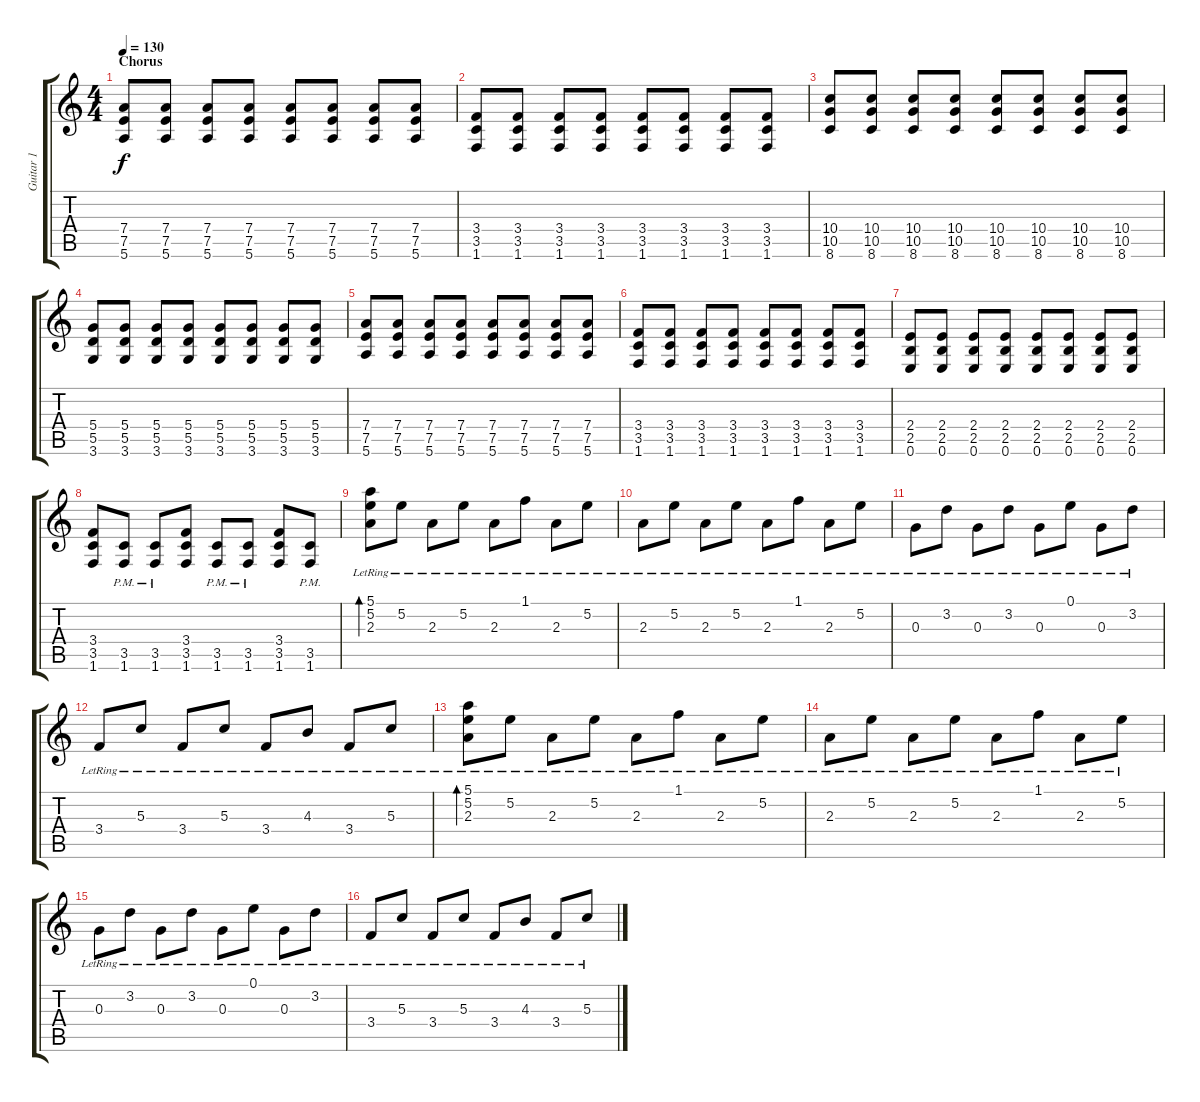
\track ("Guitar 1" "Guitar 1") {instrument acousticguitarsteel}
\staff {score tabs}
\tuning (E4 B3 G3 D3 A2 E2) {hide}
\ts (4 4)
\section ("" "Chorus")
\tempo 130
\clef g2
\ks c
(7.4 7.5 5.6).8{dy f balance 8 instrument distortionguitar} (7.4 7.5 5.6).8{balance 8 instrument distortionguitar} (7.4 7.5 5.6).8{balance 8 instrument distortionguitar} (7.4 7.5 5.6).8{balance 8 instrument distortionguitar} (7.4 7.5 5.6).8{balance 8 instrument distortionguitar} (7.4 7.5 5.6).8{balance 8 instrument distortionguitar} (7.4 7.5 5.6).8{balance 8 instrument distortionguitar} (7.4 7.5 5.6).8{balance 8 instrument distortionguitar} |
(3.4 3.5 1.6).8{balance 8 instrument distortionguitar} (3.4 3.5 1.6).8{balance 8 instrument distortionguitar} (3.4 3.5 1.6).8{balance 8 instrument distortionguitar} (3.4 3.5 1.6).8{balance 8 instrument distortionguitar} (3.4 3.5 1.6).8{balance 8 instrument distortionguitar} (3.4 3.5 1.6).8{balance 8 instrument distortionguitar} (3.4 3.5 1.6).8{balance 8 instrument distortionguitar} (3.4 3.5 1.6).8{balance 8 instrument distortionguitar} |
(10.4 10.5 8.6).8{balance 8 instrument distortionguitar} (10.4 10.5 8.6).8{balance 8 instrument distortionguitar} (10.4 10.5 8.6).8{balance 8 instrument distortionguitar} (10.4 10.5 8.6).8{balance 8 instrument distortionguitar} (10.4 10.5 8.6).8{balance 8 instrument distortionguitar} (10.4 10.5 8.6).8{balance 8 instrument distortionguitar} (10.4 10.5 8.6).8{balance 8 instrument distortionguitar} (10.4 10.5 8.6).8{balance 8 instrument distortionguitar} |
(5.4 5.5 3.6).8{balance 8 instrument distortionguitar} (5.4 5.5 3.6).8{balance 8 instrument distortionguitar} (5.4 5.5 3.6).8{balance 8 instrument distortionguitar} (5.4 5.5 3.6).8{balance 8 instrument distortionguitar} (5.4 5.5 3.6).8{balance 8 instrument distortionguitar} (5.4 5.5 3.6).8{balance 8 instrument distortionguitar} (5.4 5.5 3.6).8{balance 8 instrument distortionguitar} (5.4 5.5 3.6).8{balance 8 instrument distortionguitar} |
(7.4 7.5 5.6).8{balance 8 instrument distortionguitar} (7.4 7.5 5.6).8{balance 8 instrument distortionguitar} (7.4 7.5 5.6).8{balance 8 instrument distortionguitar} (7.4 7.5 5.6).8{balance 8 instrument distortionguitar} (7.4 7.5 5.6).8{balance 8 instrument distortionguitar} (7.4 7.5 5.6).8{balance 8 instrument distortionguitar} (7.4 7.5 5.6).8{balance 8 instrument distortionguitar} (7.4 7.5 5.6).8{balance 8 instrument distortionguitar} |
(3.4 3.5 1.6).8{balance 8 instrument distortionguitar} (3.4 3.5 1.6).8{balance 8 instrument distortionguitar} (3.4 3.5 1.6).8{balance 8 instrument distortionguitar} (3.4 3.5 1.6).8{balance 8 instrument distortionguitar} (3.4 3.5 1.6).8{balance 8 instrument distortionguitar} (3.4 3.5 1.6).8{balance 8 instrument distortionguitar} (3.4 3.5 1.6).8{balance 8 instrument distortionguitar} (3.4 3.5 1.6).8{balance 8 instrument distortionguitar} |
(2.4 2.5 0.6).8{balance 8 instrument distortionguitar} (2.4 2.5 0.6).8{balance 8 instrument distortionguitar} (2.4 2.5 0.6).8{balance 8 instrument distortionguitar} (2.4 2.5 0.6).8{balance 8 instrument distortionguitar} (2.4 2.5 0.6).8{balance 8 instrument distortionguitar} (2.4 2.5 0.6).8{balance 8 instrument distortionguitar} (2.4 2.5 0.6).8{balance 8 instrument distortionguitar} (2.4 2.5 0.6).8{balance 8 instrument distortionguitar} |
(3.4 3.5 1.6).8{balance 8 instrument distortionguitar} (3.5{pm} 1.6).8{balance 8 instrument distortionguitar} (3.5{pm} 1.6).8{balance 8 instrument distortionguitar} (3.4 3.5 1.6).8{balance 8 instrument distortionguitar} (3.5{pm} 1.6).8{balance 8 instrument distortionguitar} (3.5{pm} 1.6).8{balance 8 instrument distortionguitar} (3.4 3.5 1.6).8{balance 8 instrument distortionguitar} (3.5{pm} 1.6).8{balance 8 instrument distortionguitar} |
\section ("" "")
(5.1{lr} 5.2 2.3{lr}).8{bd 480 balance 0 instrument acousticguitarsteel} 5.2{lr}.8 2.3{lr}.8 5.2{lr}.8 2.3{lr}.8 1.1{lr}.8 2.3{lr}.8 5.2{lr}.8 |
2.3{lr}.8 5.2{lr}.8 2.3{lr}.8 5.2{lr}.8 2.3{lr}.8 1.1{lr}.8 2.3{lr}.8 5.2{lr}.8 |
0.3{lr}.8 3.2{lr}.8 0.3{lr}.8 3.2{lr}.8 0.3{lr}.8 0.1{lr}.8 0.3{lr}.8 3.2{lr}.8 |
3.4{lr}.8 5.3{lr}.8 3.4{lr}.8 5.3{lr}.8 3.4{lr}.8 4.3{lr}.8 3.4{lr}.8 5.3{lr}.8 |
(5.1{lr} 5.2 2.3{lr}).8{bd 480 balance 0} 5.2{lr}.8 2.3{lr}.8 5.2{lr}.8 2.3{lr}.8 1.1{lr}.8 2.3{lr}.8 5.2{lr}.8 |
2.3{lr}.8 5.2{lr}.8 2.3{lr}.8 5.2{lr}.8 2.3{lr}.8 1.1{lr}.8 2.3{lr}.8 5.2{lr}.8 |
0.3{lr}.8 3.2{lr}.8 0.3{lr}.8 3.2{lr}.8 0.3{lr}.8 0.1{lr}.8 0.3{lr}.8 3.2{lr}.8 |
3.4{lr}.8 5.3{lr}.8 3.4{lr}.8 5.3{lr}.8 3.4{lr}.8 4.3{lr}.8 3.4{lr}.8 5.3{lr}.8
